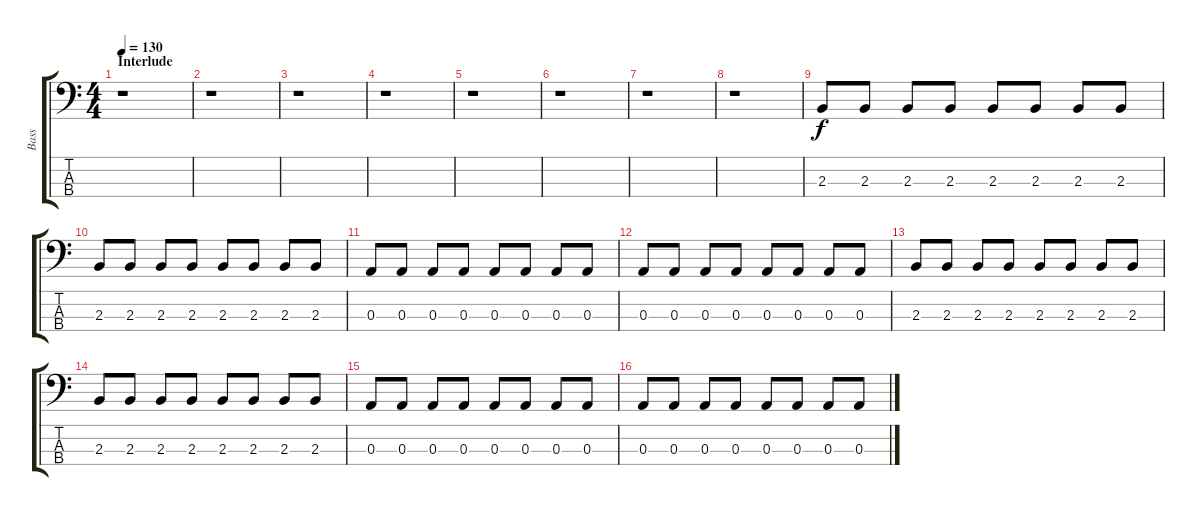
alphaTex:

\track ("Bass" "Bass") {instrument electricbasspick}
\staff {score tabs}
\tuning (G2 D2 A1 E1) {hide}
\ts (4 4)
\section ("" "Interlude")
\tempo 130
\clef f4
\ks c
r.1{dy f} |
r.1 |
r.1 |
r.1 |
r.1 |
r.1 |
r.1 |
r.1 |
2.3.8 2.3.8 2.3.8 2.3.8 2.3.8 2.3.8 2.3.8 2.3.8 |
2.3.8 2.3.8 2.3.8 2.3.8 2.3.8 2.3.8 2.3.8 2.3.8 |
0.3.8 0.3.8 0.3.8 0.3.8 0.3.8 0.3.8 0.3.8 0.3.8 |
0.3.8 0.3.8 0.3.8 0.3.8 0.3.8 0.3.8 0.3.8 0.3.8 |
2.3.8 2.3.8 2.3.8 2.3.8 2.3.8 2.3.8 2.3.8 2.3.8 |
2.3.8 2.3.8 2.3.8 2.3.8 2.3.8 2.3.8 2.3.8 2.3.8 |
0.3.8 0.3.8 0.3.8 0.3.8 0.3.8 0.3.8 0.3.8 0.3.8 |
0.3.8 0.3.8 0.3.8 0.3.8 0.3.8 0.3.8 0.3.8 0.3.8
